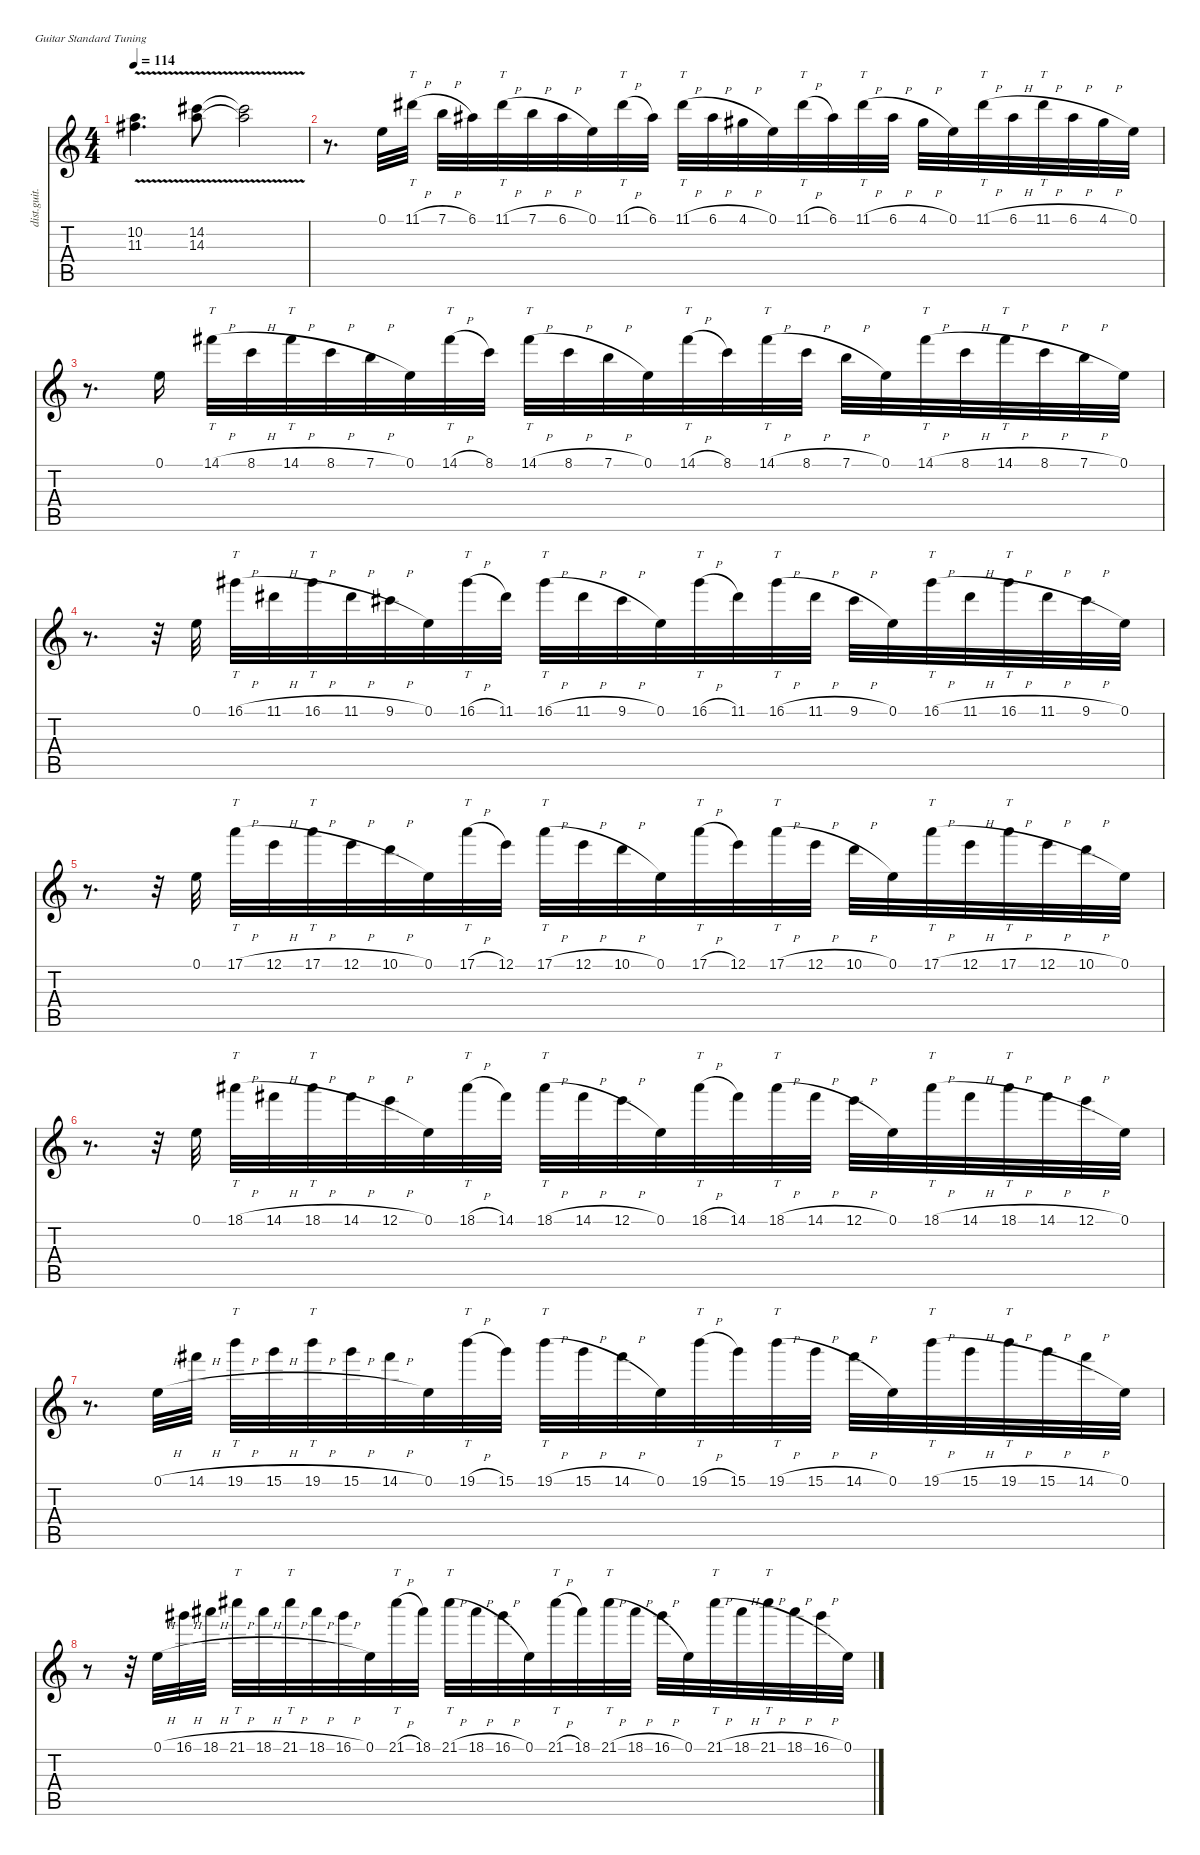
\defaultSystemsLayout 4
\hideDynamics
\bracketExtendMode nobrackets
\otherSystemsTrackNameOrientation horizontal
\track ("Lead Guitar" "dist.guit.") {instrument distortionguitar}
\staff {score tabs}
\tuning (E4 B3 G3 D3 A2 E2)
\ts (4 4)
\tempo 114
\clef g2
\ks c
(10.2{v t} 11.3{v t acc #}).4{d dy f beam Down} (14.2{v acc #} 14.3{v}).8{beam Down} (14.2{v t acc #} 14.3{v t}).2{beam Down} |
r.8{d beam Down} 0.1.32{beam Down} 11.1{h acc #}.32{tt beam Down} 7.1{h}.32{beam Down} 6.1{acc #}.32{beam Down} 11.1{h acc #}.32{tt beam Down} 7.1{h}.32{beam Down} 6.1{h acc #}.32{beam Down} 0.1.32{beam Down} 11.1{h acc #}.32{tt beam Down} 6.1{acc #}.32{beam Down} 11.1{h acc #}.32{tt beam Down} 6.1{h acc #}.32{beam Down} 4.1{h acc #}.32{beam Down} 0.1.32{beam Down} 11.1{h acc #}.32{tt beam Down} 6.1{acc #}.32{beam Down} 11.1{h acc #}.32{tt beam Down} 6.1{h acc #}.32{beam Down} 4.1{h acc #}.32{beam Down} 0.1.32{beam Down} 11.1{h acc #}.32{tt beam Down} 6.1{h acc #}.32{beam Down} 11.1{h acc #}.32{tt beam Down} 6.1{h acc #}.32{beam Down} 4.1{h acc #}.32{beam Down} 0.1.32{beam Down} |
r.8{d beam Down} 0.1.16{beam Down} 14.1{h acc #}.32{tt beam Down} 8.1{h}.32{beam Down} 14.1{h acc #}.32{tt beam Down} 8.1{h}.32{beam Down} 7.1{h}.32{beam Down} 0.1.32{beam Down} 14.1{h acc #}.32{tt beam Down} 8.1.32{beam Down} 14.1{h acc #}.32{tt beam Down} 8.1{h}.32{beam Down} 7.1{h}.32{beam Down} 0.1.32{beam Down} 14.1{h acc #}.32{tt beam Down} 8.1.32{beam Down} 14.1{h acc #}.32{tt beam Down} 8.1{h}.32{beam Down} 7.1{h}.32{beam Down} 0.1.32{beam Down} 14.1{h acc #}.32{tt beam Down} 8.1{h}.32{beam Down} 14.1{h acc #}.32{tt beam Down} 8.1{h}.32{beam Down} 7.1{h}.32{beam Down} 0.1.32{beam Down} |
r.8{d beam Down} r.32{beam Down} 0.1.32{beam Down} 16.1{h acc #}.32{tt beam Down} 11.1{h acc #}.32{beam Down} 16.1{h acc #}.32{tt beam Down} 11.1{h acc #}.32{beam Down} 9.1{h acc #}.32{beam Down} 0.1.32{beam Down} 16.1{h acc #}.32{tt beam Down} 11.1{acc #}.32{beam Down} 16.1{h acc #}.32{tt beam Down} 11.1{h acc #}.32{beam Down} 9.1{h acc #}.32{beam Down} 0.1.32{beam Down} 16.1{h acc #}.32{tt beam Down} 11.1{acc #}.32{beam Down} 16.1{h acc #}.32{tt beam Down} 11.1{h acc #}.32{beam Down} 9.1{h acc #}.32{beam Down} 0.1.32{beam Down} 16.1{h acc #}.32{tt beam Down} 11.1{h acc #}.32{beam Down} 16.1{h acc #}.32{tt beam Down} 11.1{h acc #}.32{beam Down} 9.1{h acc #}.32{beam Down} 0.1.32{beam Down} |
r.8{d beam Down} r.32{beam Down} 0.1.32{beam Down} 17.1{h}.32{tt beam Down} 12.1{h}.32{beam Down} 17.1{h}.32{tt beam Down} 12.1{h}.32{beam Down} 10.1{h}.32{beam Down} 0.1.32{beam Down} 17.1{h}.32{tt beam Down} 12.1.32{beam Down} 17.1{h}.32{tt beam Down} 12.1{h}.32{beam Down} 10.1{h}.32{beam Down} 0.1.32{beam Down} 17.1{h}.32{tt beam Down} 12.1.32{beam Down} 17.1{h}.32{tt beam Down} 12.1{h}.32{beam Down} 10.1{h}.32{beam Down} 0.1.32{beam Down} 17.1{h}.32{tt beam Down} 12.1{h}.32{beam Down} 17.1{h}.32{tt beam Down} 12.1{h}.32{beam Down} 10.1{h}.32{beam Down} 0.1.32{beam Down} |
r.8{d beam Down} r.32{beam Down} 0.1.32{beam Down} 18.1{h acc #}.32{tt beam Down} 14.1{h acc #}.32{beam Down} 18.1{h acc #}.32{tt beam Down} 14.1{h acc #}.32{beam Down} 12.1{h}.32{beam Down} 0.1.32{beam Down} 18.1{h acc #}.32{tt beam Down} 14.1{acc #}.32{beam Down} 18.1{h acc #}.32{tt beam Down} 14.1{h acc #}.32{beam Down} 12.1{h}.32{beam Down} 0.1.32{beam Down} 18.1{h acc #}.32{tt beam Down} 14.1{acc #}.32{beam Down} 18.1{h acc #}.32{tt beam Down} 14.1{h acc #}.32{beam Down} 12.1{h}.32{beam Down} 0.1.32{beam Down} 18.1{h acc #}.32{tt beam Down} 14.1{h acc #}.32{beam Down} 18.1{h acc #}.32{tt beam Down} 14.1{h acc #}.32{beam Down} 12.1{h}.32{beam Down} 0.1.32{beam Down} |
r.8{d beam Down} 0.1{h}.32{beam Down} 14.1{h acc #}.32{beam Down} 19.1{h}.32{tt beam Down} 15.1{h}.32{beam Down} 19.1{h}.32{tt beam Down} 15.1{h}.32{beam Down} 14.1{h acc #}.32{beam Down} 0.1.32{beam Down} 19.1{h}.32{tt beam Down} 15.1.32{beam Down} 19.1{h}.32{tt beam Down} 15.1{h}.32{beam Down} 14.1{h acc #}.32{beam Down} 0.1.32{beam Down} 19.1{h}.32{tt beam Down} 15.1.32{beam Down} 19.1{h}.32{tt beam Down} 15.1{h}.32{beam Down} 14.1{h acc #}.32{beam Down} 0.1.32{beam Down} 19.1{h}.32{tt beam Down} 15.1{h}.32{beam Down} 19.1{h}.32{tt beam Down} 15.1{h}.32{beam Down} 14.1{h acc #}.32{beam Down} 0.1.32{beam Down} |
r.8{beam Down} r.32{beam Down} 0.1{h}.32{beam Down} 16.1{h acc #}.32{beam Down} 18.1{h acc #}.32{beam Down} 21.1{h acc #}.32{tt beam Down} 18.1{h acc #}.32{beam Down} 21.1{h acc #}.32{tt beam Down} 18.1{h acc #}.32{beam Down} 16.1{h acc #}.32{beam Down} 0.1.32{beam Down} 21.1{h acc #}.32{tt beam Down} 18.1{acc #}.32{beam Down} 21.1{h acc #}.32{tt beam Down} 18.1{h acc #}.32{beam Down} 16.1{h acc #}.32{beam Down} 0.1.32{beam Down} 21.1{h acc #}.32{tt beam Down} 18.1{acc #}.32{beam Down} 21.1{h acc #}.32{tt beam Down} 18.1{h acc #}.32{beam Down} 16.1{h acc #}.32{beam Down} 0.1.32{beam Down} 21.1{h acc #}.32{tt beam Down} 18.1{h acc #}.32{beam Down} 21.1{h acc #}.32{tt beam Down} 18.1{h acc #}.32{beam Down} 16.1{h acc #}.32{beam Down} 0.1.32{beam Down}
